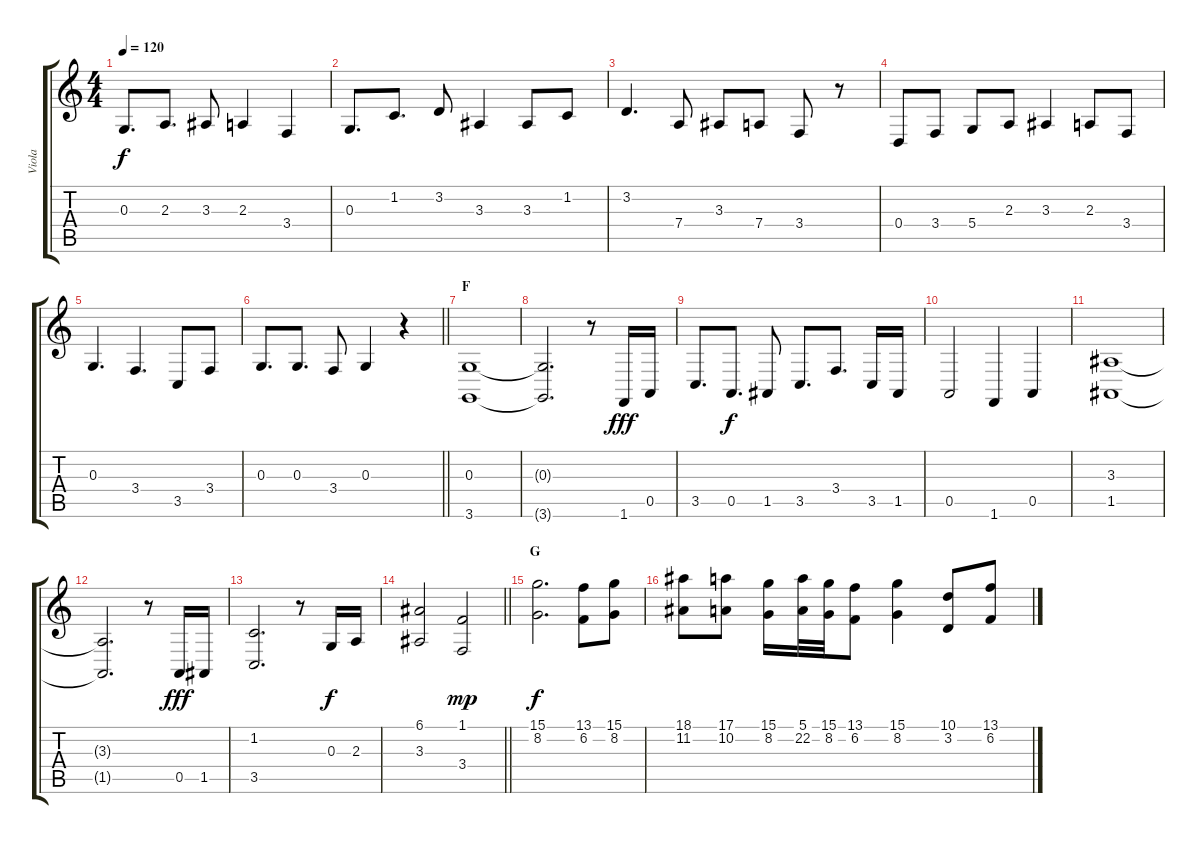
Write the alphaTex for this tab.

\track ("Viola" "Viola") {instrument stringensemble1}
\staff {score tabs}
\tuning (E4 B3 G3 D3 A2 E2) {hide}
\ts (4 4)
\tempo 120
\clef g2
\ks c
0.3.8{d dy f} 2.3.8{d} 3.3.8 2.3.4 3.4.4 |
0.3.8{d} 1.2.8{d} 3.2.8 3.3.4 3.3.8 1.2.8 |
3.2.4{d} 7.4.8 3.3.8 7.4.8 3.4.8 r.8 |
0.4.8 3.4.8 5.4.8 2.3.8 3.3.4 2.3.8 3.4.8 |
0.3.4{d} 3.4.4{d} 3.5.8 3.4.8 |
\barLineRight lightlight
0.3.8{d} 0.3.8{d} 3.4.8 0.3.4 r.4 |
\section ("" "F")
(0.3 3.6).1 |
(0.3{t} 3.6{t}).2{d} r.8 1.6.16{dy fff volume 14} 0.5.16 |
3.5.8{d} 0.5.8{d dy f} 1.5.8 3.5.8{d} 3.4.8{d} 3.5.16 1.5.16 |
0.5.2 1.6.4 0.5.4 |
(3.3 1.5).1 |
(3.3{t} 1.5{t}).2{d} r.8 0.5.16{dy fff} 1.5.16 |
(1.2 3.5).2{d} r.8 0.3.16{dy f} 2.3.16 |
\barLineRight lightlight
(6.1 3.3).2 (1.1 3.4).2{dy mp} |
\section ("" "G")
(15.1 8.2).2{d dy f volume 10} (13.1 6.2).8 (15.1 8.2).8 |
(18.1 11.2).8 (17.1 10.2).8 (15.1 8.2).16 (5.1 22.2).32 (15.1 8.2).32 (13.1 6.2).8 (15.1 8.2).4 (10.1 3.2).8 (13.1 6.2).8
